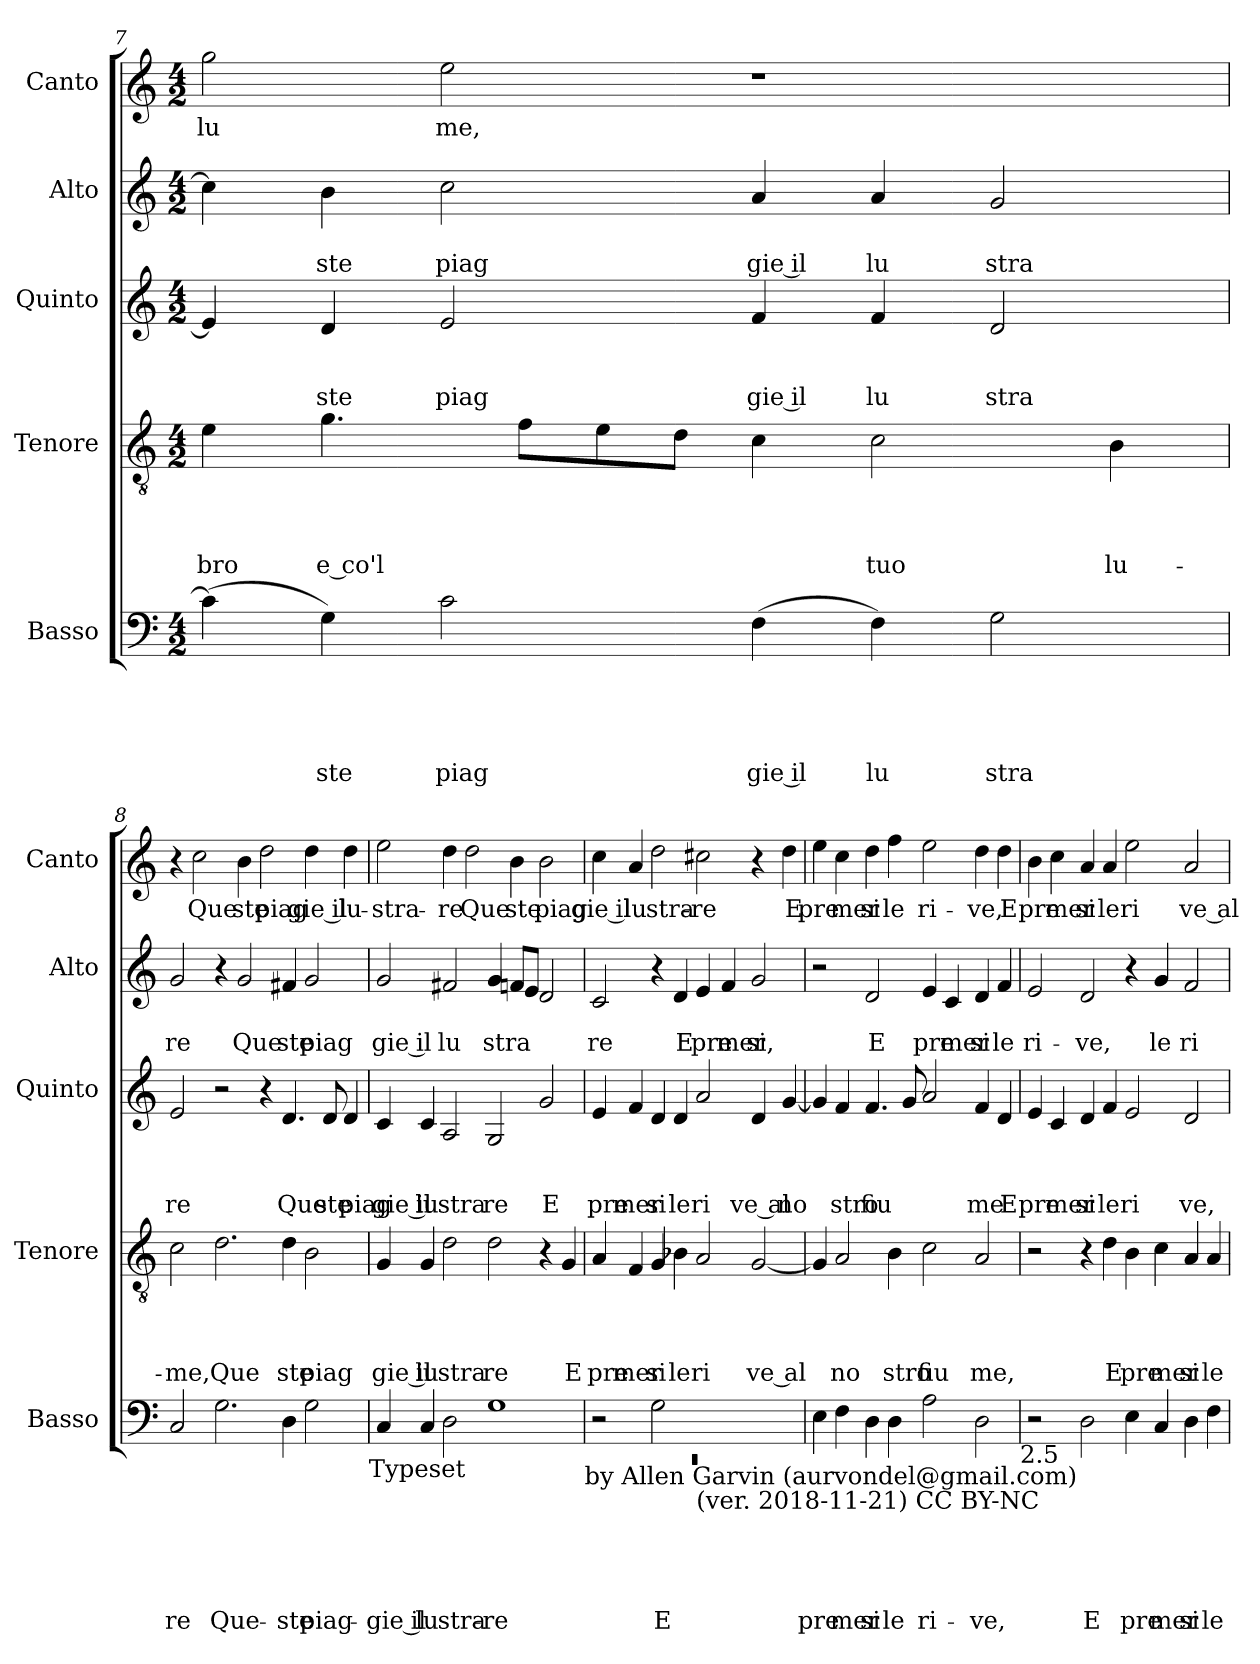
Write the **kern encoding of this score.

**kern	**text	**text	**text	**text	**text	**kern	**text	**text	**text	**text	**kern	**text	**text	**text	**kern	**text	**text	**kern	**text
*part5	*part5	*part5	*part5	*part5	*part5	*part4	*part4	*part4	*part4	*part4	*part3	*part3	*part3	*part3	*part2	*part2	*part2	*part1	*part1
*staff5	*staff5	*staff5	*staff5	*staff5	*staff5	*staff4	*staff4	*staff4	*staff4	*staff4	*staff3	*staff3	*staff3	*staff3	*staff2	*staff2	*staff2	*staff1	*staff1
*I"Basso	*	*	*	*	*	*I"Tenore	*	*	*	*	*I"Quinto	*	*	*	*I"Alto	*	*	*I"Canto	*
*I'Basso	*	*	*	*	*	*I'Tenore	*	*	*	*	*I'Quinto	*	*	*	*I'Alto	*	*	*I'Canto	*
*clefF4	*	*	*	*	*	*clefGv2	*	*	*	*	*clefG2	*	*	*	*clefG2	*	*	*clefG2	*
*k[]	*	*	*	*	*	*k[]	*	*	*	*	*k[]	*	*	*	*k[]	*	*	*k[]	*
*C:	*	*	*	*	*	*C:	*	*	*	*	*C:	*	*	*	*C:	*	*	*C:	*
*M4/2	*	*	*	*	*	*M4/2	*	*	*	*	*M4/2	*	*	*	*M4/2	*	*	*M4/2	*
=7	=7	=7	=7	=7	=7	=7	=7	=7	=7	=7	=7	=7	=7	=7	=7	=7	=7	=7	=7
!	!	!	!	!	!	!	!	!	!	!LO:LY:b:rj	!	!	!	!	!	!	!	!	!LO:LY:b
(>4c\]	.	.	.	.	.	4e\	.	.	.	-bro	4e/]	.	.	.	4cc\]	.	.	2gg\	lu
!	!	!	!	!	!LO:LY:b	!	!	!	!	!LO:LY:b:rj	!	!	!	!LO:LY:b	!	!	!LO:LY:b	!	!
4G\)	.	.	.	.	ste	4.g\	.	.	.	e co'l	4d/	.	.	ste	4b\	.	ste	.	.
!	!	!	!	!	!LO:LY:b	!	!	!	!	!	!	!	!	!LO:LY:b	!	!	!LO:LY:b	!	!LO:LY:b
2c\	.	.	.	.	piag	.	.	.	.	.	2e/	.	.	piag	2cc\	.	piag	2ee\	me,
.	.	.	.	.	.	8f\L	.	.	.	.	.	.	.	.	.	.	.	.	.
.	.	.	.	.	.	8e\	.	.	.	.	.	.	.	.	.	.	.	.	.
.	.	.	.	.	.	8d\J	.	.	.	.	.	.	.	.	.	.	.	.	.
!	!	!	!	!	!LO:LY:b:rj	!	!	!	!	!	!	!	!	!LO:LY:b:rj	!	!	!LO:LY:b:rj	!	!
(<4F\	.	.	.	.	gie il	4c\	.	.	.	.	4f/	.	.	gie il	4a/	.	gie il	1r	.
!	!	!	!	!	!LO:LY:b	!	!	!	!	!LO:LY:b	!	!	!	!LO:LY:b	!	!	!LO:LY:b	!	!
4F\)	.	.	.	.	lu	2c\	.	.	.	tuo	4f/	.	.	lu	4a/	.	lu	.	.
!	!	!	!	!	!LO:LY:b	!	!	!	!	!	!	!	!	!LO:LY:b	!	!	!LO:LY:b	!	!
2G\	.	.	.	.	stra	.	.	.	.	.	2d/	.	.	stra	2g/	.	stra	.	.
!	!	!	!	!	!	!	!	!	!	!LO:LY:b	!	!	!	!	!	!	!	!	!
.	.	.	.	.	.	4B\	.	.	.	lu-	.	.	.	.	.	.	.	.	.
!!LO:LB:g=z
=8	=8	=8	=8	=8	=8	=8	=8	=8	=8	=8	=8	=8	=8	=8	=8	=8	=8	=8	=8
!	!	!	!	!	!LO:LY:b	!	!	!	!	!LO:LY:b	!	!	!	!LO:LY:b	!	!	!LO:LY:b	!	!
2C/	.	.	.	.	re	2c\	.	.	.	-me,	2e/	.	.	re	2g/	.	re	4r	.
!	!	!	!	!	!	!	!	!	!	!	!	!	!	!	!	!	!	!	!LO:LY:b
.	.	.	.	.	.	.	.	.	.	.	.	.	.	.	.	.	.	2cc\	Que-
!	!	!	!	!	!LO:LY:b	!	!	!	!	!LO:LY:b	!	!	!	!	!	!	!	!	!
2.G\	.	.	.	.	Que-	2.d\	.	.	.	Que	2r	.	.	.	4r	.	.	.	.
!	!	!	!	!	!	!	!	!	!	!	!	!	!	!	!	!	!LO:LY:b	!	!LO:LY:b
.	.	.	.	.	.	.	.	.	.	.	.	.	.	.	2g/	.	Que	4b\	-ste
!	!	!	!	!	!	!	!	!	!	!	!	!	!	!	!	!	!	!	!LO:LY:b
.	.	.	.	.	.	.	.	.	.	.	4r	.	.	.	.	.	.	2dd\	piag-
!	!	!	!	!	!LO:LY:b	!	!	!	!	!LO:LY:b	!	!	!	!LO:LY:b	!	!	!LO:LY:b	!	!
4D\	.	.	.	.	-ste	4d\	.	.	.	ste	4.d/	.	.	Que	4f#X/	.	ste	.	.
!	!	!	!	!	!LO:LY:b	!	!	!	!	!LO:LY:b	!	!	!	!	!	!	!LO:LY:b	!	!LO:LY:b:rj
2G\	.	.	.	.	piag-	2B\	.	.	.	piag	.	.	.	.	2g/	.	piag	4dd\	-gie il-
!	!	!	!	!	!	!	!	!	!	!	!	!	!	!LO:LY:b	!	!	!	!	!
.	.	.	.	.	.	.	.	.	.	.	8d/	.	.	ste	.	.	.	.	.
!	!	!	!	!	!	!	!	!	!	!	!	!	!	!LO:LY:b	!	!	!	!	!LO:LY:b
.	.	.	.	.	.	.	.	.	.	.	4d/	.	.	piag	.	.	.	4dd\	-lu-
!LO:TX:b:t=Typeset	!	!	!	!	!	!	!	!	!	!	!	!	!	!	!	!	!	!	!
=9	=9	=9	=9	=9	=9	=9	=9	=9	=9	=9	=9	=9	=9	=9	=9	=9	=9	=9	=9
!	!	!	!	!	!LO:LY:b:rj	!	!	!	!	!LO:LY:b:rj	!	!	!	!LO:LY:b:rj	!	!	!LO:LY:b:rj	!	!LO:LY:b
4C/	.	.	.	.	-gie il-	4G/	.	.	.	gie il	4c/	.	.	gie il	2g/	.	gie il	2ee\	-stra-
!	!	!	!	!	!LO:LY:b	!	!	!	!	!LO:LY:b	!	!	!	!LO:LY:b	!	!	!	!	!
4C/	.	.	.	.	-lu-	4G/	.	.	.	lu	4c/	.	.	lu	.	.	.	.	.
!	!	!	!	!	!LO:LY:b	!	!	!	!	!LO:LY:b	!	!	!	!LO:LY:b	!	!	!LO:LY:b	!	!LO:LY:b
2D\	.	.	.	.	-stra-	2d\	.	.	.	stra	2A/	.	.	stra	2f#X/	.	lu	4dd\	-re
!	!	!	!	!	!	!	!	!	!	!	!	!	!	!	!	!	!	!	!LO:LY:b
.	.	.	.	.	.	.	.	.	.	.	.	.	.	.	.	.	.	2dd\	Que-
!	!	!	!	!	!LO:LY:b	!	!	!	!	!LO:LY:b	!	!	!	!LO:LY:b	!	!	!LO:LY:b	!	!
1G	.	.	.	.	-re	2d\	.	.	.	re	2G/	.	.	re	4g/	.	stra	.	.
!	!	!	!	!	!	!	!	!	!	!	!	!	!	!	!	!	!	!	!LO:LY:b
.	.	.	.	.	.	.	.	.	.	.	.	.	.	.	8f/L	.	.	4b\	-ste
.	.	.	.	.	.	.	.	.	.	.	.	.	.	.	8e/J	.	.	.	.
!	!	!	!	!	!	!	!	!	!	!	!	!	!	!LO:LY:b	!	!	!	!	!LO:LY:b
.	.	.	.	.	.	4r	.	.	.	.	2g/	.	.	E	2d/	.	.	2b\	piag-
!	!	!	!	!	!	!	!	!	!	!LO:LY:b	!	!	!	!	!	!	!	!	!
.	.	.	.	.	.	4G/	.	.	.	E	.	.	.	.	.	.	.	.	.
!LO:TX:b:t=by Allen Garvin (aurvondel@gmail.com)	!	!	!	!	!	!	!	!	!	!	!	!	!	!	!	!	!	!	!
=10	=10	=10	=10	=10	=10	=10	=10	=10	=10	=10	=10	=10	=10	=10	=10	=10	=10	=10	=10
*^	*	*	*	*	*	*	*	*	*	*	*	*	*	*	*	*	*	*	*
!	!LO:N:vis=1	!	!	!	!	!	!	!	!	!	!LO:LY:b	!	!	!	!LO:LY:b	!	!	!LO:LY:b	!	!LO:LY:b:rj
*	*^	*	*	*	*	*	*	*	*	*	*	*	*	*	*	*	*	*	*	*
0ryy	0rEE	2r	.	.	.	.	.	4A/	.	.	.	pre	4e/	.	.	pre	2c/	.	re	4cc\	-gie il-
!	!	!	!	!	!	!	!	!	!	!	!	!LO:LY:b	!	!	!	!LO:LY:b	!	!	!	!	!LO:LY:b
.	.	.	.	.	.	.	.	4F/	.	.	.	mer	4f/	.	.	mer	.	.	.	4a/	-lu-
!	!	!	!	!	!	!	!LO:LY:b	!	!	!	!	!LO:LY:b	!	!	!	!LO:LY:b	!	!	!	!	!LO:LY:b
.	.	2G\	.	.	.	.	E	4G/	.	.	.	si	4d/	.	.	si	4r	.	.	2dd\	-stra-
!	!	!	!	!	!	!	!	!	!	!	!	!LO:LY:b	!	!	!	!LO:LY:b	!	!	!LO:LY:b	!	!
.	.	.	.	.	.	.	.	4B-X\	.	.	.	le	4d/	.	.	le	4d/	.	E	.	.
!	!	!LO:TX:b:t=(ver. 2018-11-21) CC BY-NC	!	!	!	!	!	!	!	!	!	!	!	!	!	!	!	!	!	!	!
!	!	!	!	!	!	!	!	!	!	!	!	!LO:LY:b	!	!	!	!LO:LY:b	!	!	!LO:LY:b	!	!LO:LY:b
.	.	1ryy	.	.	.	.	.	2A/	.	.	.	ri	2a/	.	.	ri	4e/	.	pre	2cc#X\	-re
!	!	!	!	!	!	!	!	!	!	!	!	!	!	!	!	!	!	!	!LO:LY:b	!	!
.	.	.	.	.	.	.	.	.	.	.	.	.	.	.	.	.	4f/	.	mer	.	.
!	!	!	!	!	!	!	!	!	!	!	!	!LO:LY:b	!	!	!	!LO:LY:b:rj	!	!	!LO:LY:b	!	!
.	.	.	.	.	.	.	.	[<2G/	.	.	.	ve al	4d/	.	.	ve al	2g/	.	si,	4r	.
!	!	!	!	!	!	!	!	!	!	!	!	!	!	!	!	!LO:LY:b	!	!	!	!	!LO:LY:b
.	.	.	.	.	.	.	.	.	.	.	.	.	[<4g/	.	.	no	.	.	.	4dd\	E
*v	*v	*v	*	*	*	*	*	*	*	*	*	*	*	*	*	*	*	*	*	*	*
=11	=11	=11	=11	=11	=11	=11	=11	=11	=11	=11	=11	=11	=11	=11	=11	=11	=11	=11	=11
!	!	!	!	!	!LO:LY:b	!	!	!	!	!	!	!	!	!	!	!	!	!	!LO:LY:b
4E\	.	.	.	.	pre-	4G/]	.	.	.	.	4g/]	.	.	.	2r	.	.	4ee\	pre-
!	!	!	!	!	!LO:LY:b	!	!	!	!	!LO:LY:b	!	!	!	!LO:LY:b	!	!	!	!	!LO:LY:b
4F\	.	.	.	.	-mer	2A/	.	.	.	no	4f/	.	.	stro	.	.	.	4cc\	-mer
!	!	!	!	!	!LO:LY:b	!	!	!	!	!	!	!	!	!LO:LY:b	!	!	!LO:LY:b	!	!LO:LY:b
4D\	.	.	.	.	si	.	.	.	.	.	4.f/	.	.	fiu	2d/	.	E	4dd\	si
!	!	!	!	!	!LO:LY:b	!	!	!	!	!LO:LY:b	!	!	!	!	!	!	!	!	!LO:LY:b
4D\	.	.	.	.	le	4B\	.	.	.	stro	.	.	.	.	.	.	.	4ff\	le
.	.	.	.	.	.	.	.	.	.	.	8g/	.	.	.	.	.	.	.	.
!	!	!	!	!	!LO:LY:b	!	!	!	!	!LO:LY:b	!	!	!	!	!	!	!LO:LY:b	!	!LO:LY:b
2A\	.	.	.	.	ri-	2c\	.	.	.	fiu	2a/	.	.	.	4e/	.	pre	2ee\	ri-
!	!	!	!	!	!	!	!	!	!	!	!	!	!	!	!	!	!LO:LY:b	!	!
.	.	.	.	.	.	.	.	.	.	.	.	.	.	.	4c/	.	mer	.	.
!	!	!	!	!	!LO:LY:b	!	!	!	!	!LO:LY:b	!	!	!	!LO:LY:b	!	!	!LO:LY:b	!	!LO:LY:b
2D\	.	.	.	.	-ve,	2A/	.	.	.	me,	4f/	.	.	me	4d/	.	si	4dd\	-ve,
!	!	!	!	!	!	!	!	!	!	!	!	!	!	!LO:LY:b	!	!	!LO:LY:b	!	!LO:LY:b
.	.	.	.	.	.	.	.	.	.	.	4d/	.	.	E	4f/	.	le	4dd\	E
!LO:TX:b:t=2.5	!	!	!	!	!	!	!	!	!	!	!	!	!	!	!	!	!	!	!
!!LO:PB:g=z
=12	=12	=12	=12	=12	=12	=12	=12	=12	=12	=12	=12	=12	=12	=12	=12	=12	=12	=12	=12
!	!	!	!	!	!	!	!	!	!	!	!	!	!	!LO:LY:b	!	!	!LO:LY:b	!	!LO:LY:b
2r	.	.	.	.	.	2r	.	.	.	.	4e/	.	.	pre	2e/	.	ri-	4b\	pre
!	!	!	!	!	!	!	!	!	!	!	!	!	!	!LO:LY:b	!	!	!	!	!LO:LY:b
.	.	.	.	.	.	.	.	.	.	.	4c/	.	.	mer	.	.	.	4cc\	mer
!	!	!	!	!	!LO:LY:b	!	!	!	!	!	!	!	!	!LO:LY:b	!	!	!LO:LY:b	!	!LO:LY:b
2D\	.	.	.	.	E	4r	.	.	.	.	4d/	.	.	si	2d/	.	-ve,	4a/	si
!	!	!	!	!	!	!	!	!	!	!LO:LY:b	!	!	!	!LO:LY:b	!	!	!	!	!LO:LY:b
.	.	.	.	.	.	4d\	.	.	.	E	4f/	.	.	le	.	.	.	4a/	le
!	!	!	!	!	!LO:LY:b	!	!	!	!	!LO:LY:b	!	!	!	!LO:LY:b	!	!	!	!	!LO:LY:b
4E\	.	.	.	.	pre	4B\	.	.	.	pre-	2e/	.	.	ri	4r	.	.	2ee\	ri
!	!	!	!	!	!LO:LY:b	!	!	!	!	!LO:LY:b	!	!	!	!	!	!	!LO:LY:b	!	!
4C/	.	.	.	.	mer	4c\	.	.	.	-mer	.	.	.	.	4g/	.	le	.	.
!	!	!	!	!	!LO:LY:b	!	!	!	!	!LO:LY:b	!	!	!	!LO:LY:b	!	!	!LO:LY:b	!	!LO:LY:b:rj
4D\	.	.	.	.	si	4A/	.	.	.	si	2d/	.	.	ve,	2f/	.	ri-	2a/	ve al
!	!	!	!	!	!LO:LY:b	!	!	!	!	!LO:LY:b	!	!	!	!	!	!	!	!	!
4F\	.	.	.	.	le	4A/	.	.	.	le	.	.	.	.	.	.	.	.	.
=	=	=	=	=	=	=	=	=	=	=	=	=	=	=	=	=	=	=	=
*-	*-	*-	*-	*-	*-	*-	*-	*-	*-	*-	*-	*-	*-	*-	*-	*-	*-	*-	*-
